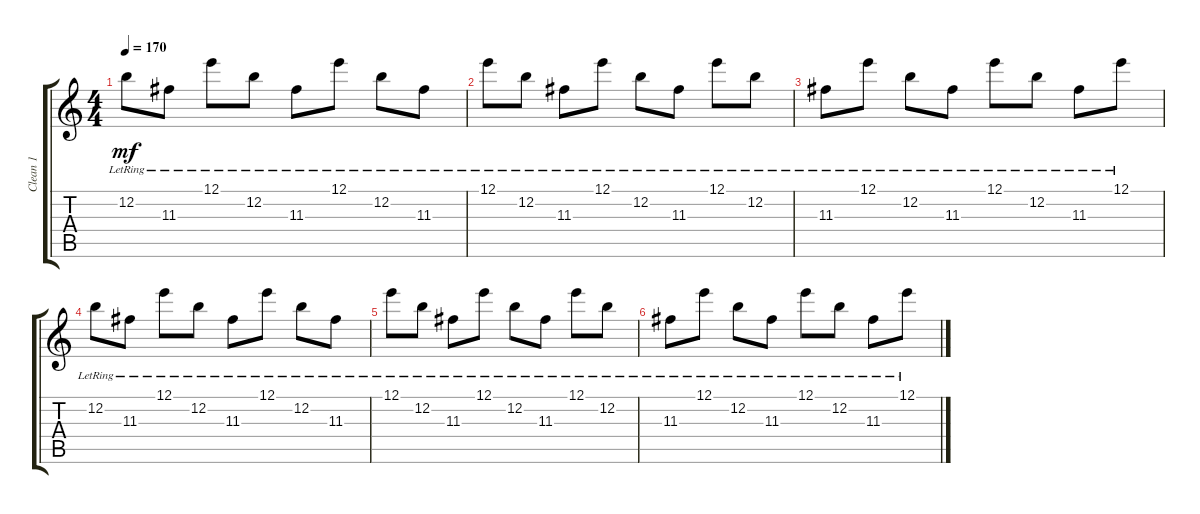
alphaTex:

\track ("Clean 1" "Clean 1") {instrument electricguitarclean}
\staff {score tabs}
\tuning (E4 B3 G3 D3 A2 D2) {hide}
\ts (4 4)
\tempo 170
\clef g2
\ks c
12.2{lr}.8{dy mf} 11.3{lr}.8 12.1{lr}.8 12.2{lr}.8 11.3{lr}.8 12.1{lr}.8 12.2{lr}.8 11.3{lr}.8 |
12.1{lr}.8 12.2{lr}.8 11.3{lr}.8 12.1{lr}.8 12.2{lr}.8 11.3{lr}.8 12.1{lr}.8 12.2{lr}.8 |
11.3{lr}.8 12.1{lr}.8 12.2{lr}.8 11.3{lr}.8 12.1{lr}.8 12.2{lr}.8 11.3{lr}.8 12.1{lr}.8 |
12.2{lr}.8 11.3{lr}.8 12.1{lr}.8 12.2{lr}.8 11.3{lr}.8 12.1{lr}.8 12.2{lr}.8 11.3{lr}.8 |
12.1{lr}.8 12.2{lr}.8 11.3{lr}.8 12.1{lr}.8 12.2{lr}.8 11.3{lr}.8 12.1{lr}.8 12.2{lr}.8 |
11.3{lr}.8 12.1{lr}.8 12.2{lr}.8 11.3{lr}.8 12.1{lr}.8 12.2{lr}.8 11.3{lr}.8 12.1{lr}.8
